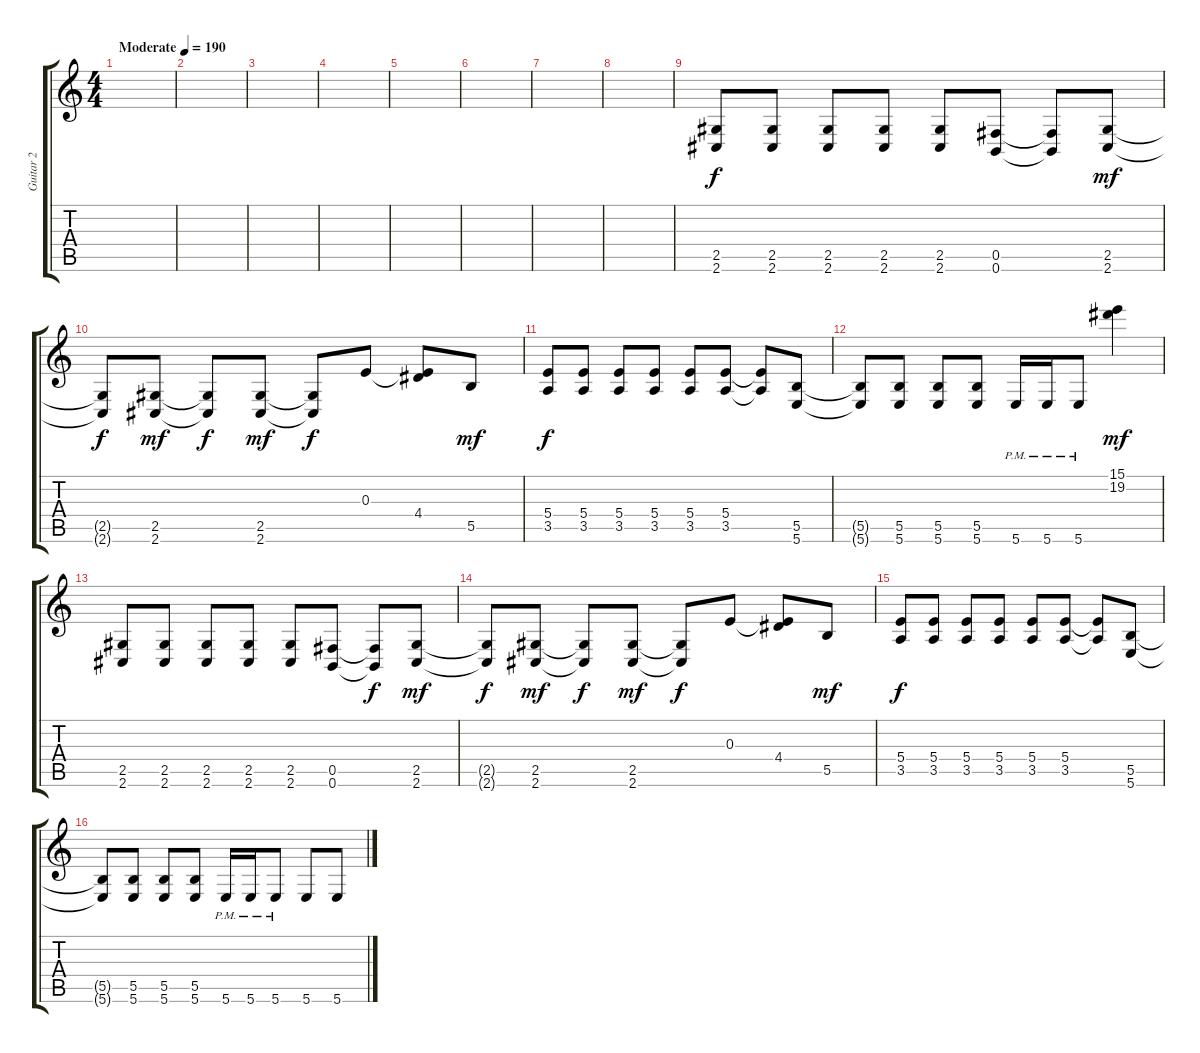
\track ("Guitar 2" "Guitar 2") {instrument distortionguitar}
\staff {score tabs}
\tuning (Db4 Ab3 E3 B2 Gb2 B1) {hide}
\ts (4 4)
\tempo (190 "Moderate")
\clef g2
\ks c
|
|
|
|
|
|
|
|
(2.5 2.6).8{instrument distortionguitar} (2.5 2.6).8 (2.5 2.6).8 (2.5 2.6).8 (2.5 2.6).8 (0.5 0.6).8 (0.5{t} 0.6{t}).8{dy f} (2.5 2.6).8{dy mf} |
(2.5{t} 2.6{t}).8{dy f} (2.5 2.6).8{dy mf} (2.5{t} 2.6{t}).8{dy f} (2.5 2.6).8{dy mf} (2.5{t} 2.6{t}).8{dy f} 0.3.8 (0.3{t} 4.4).8 5.5.8{dy mf} |
(5.4 3.5).8{dy f} (5.4 3.5).8 (5.4 3.5).8 (5.4 3.5).8 (5.4 3.5).8 (5.4 3.5).8 (5.4{t} 3.5{t}).8 (5.5 5.6).8 |
(5.5{t} 5.6{t}).8 (5.5 5.6).8 (5.5 5.6).8 (5.5 5.6).8 5.6{pm}.16 5.6{pm}.16 5.6{pm}.8 (15.1 19.2).4{dy mf} |
(2.5 2.6).8 (2.5 2.6).8 (2.5 2.6).8 (2.5 2.6).8 (2.5 2.6).8 (0.5 0.6).8 (0.5{t} 0.6{t}).8{dy f} (2.5 2.6).8{dy mf} |
(2.5{t} 2.6{t}).8{dy f} (2.5 2.6).8{dy mf} (2.5{t} 2.6{t}).8{dy f} (2.5 2.6).8{dy mf} (2.5{t} 2.6{t}).8{dy f} 0.3.8 (0.3{t} 4.4).8 5.5.8{dy mf} |
(5.4 3.5).8{dy f} (5.4 3.5).8 (5.4 3.5).8 (5.4 3.5).8 (5.4 3.5).8 (5.4 3.5).8 (5.4{t} 3.5{t}).8 (5.5 5.6).8 |
(5.5{t} 5.6{t}).8 (5.5 5.6).8 (5.5 5.6).8 (5.5 5.6).8 5.6{pm}.16 5.6{pm}.16 5.6{pm}.8 5.6.8 5.6.8
